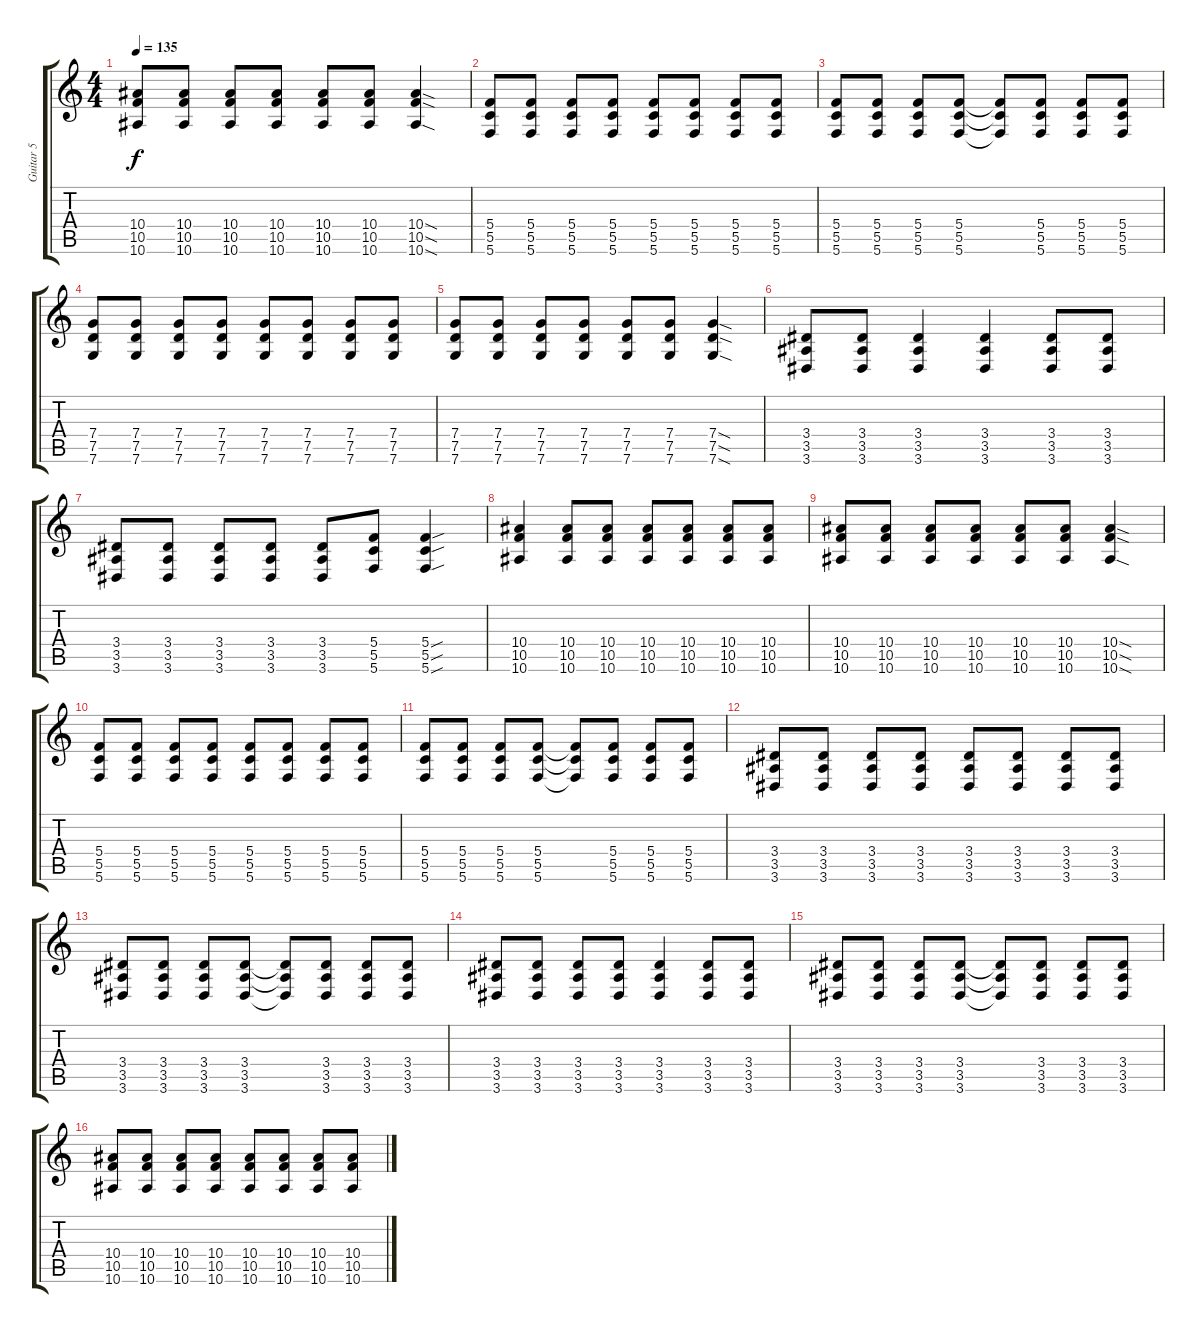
\track ("Guitar 5" "Guitar 5") {instrument distortionguitar}
\staff {score tabs}
\tuning (D4 A3 F3 C3 G2 C2) {hide}
\ts (4 4)
\tempo 135
\clef g2
\ks c
(10.4 10.5 10.6).8{dy f} (10.4 10.5 10.6).8 (10.4 10.5 10.6).8 (10.4 10.5 10.6).8 (10.4 10.5 10.6).8 (10.4 10.5 10.6).8 (10.4{sod} 10.5{sod} 10.6{sod}).4 |
(5.4 5.5 5.6).8 (5.4 5.5 5.6).8 (5.4 5.5 5.6).8 (5.4 5.5 5.6).8 (5.4 5.5 5.6).8 (5.4 5.5 5.6).8 (5.4 5.5 5.6).8 (5.4 5.5 5.6).8 |
(5.4 5.5 5.6).8 (5.4 5.5 5.6).8 (5.4 5.5 5.6).8 (5.4 5.5 5.6).8 (5.4{t} 5.5{t} 5.6{t}).8 (5.4 5.5 5.6).8 (5.4 5.5 5.6).8 (5.4 5.5 5.6).8 |
(7.4 7.5 7.6).8 (7.4 7.5 7.6).8 (7.4 7.5 7.6).8 (7.4 7.5 7.6).8 (7.4 7.5 7.6).8 (7.4 7.5 7.6).8 (7.4 7.5 7.6).8 (7.4 7.5 7.6).8 |
(7.4 7.5 7.6).8 (7.4 7.5 7.6).8 (7.4 7.5 7.6).8 (7.4 7.5 7.6).8 (7.4 7.5 7.6).8 (7.4 7.5 7.6).8 (7.4{sod} 7.5{sod} 7.6{sod}).4 |
(3.4 3.5 3.6).8 (3.4 3.5 3.6).8 (3.4 3.5 3.6).4 (3.4 3.5 3.6).4 (3.4 3.5 3.6).8 (3.4 3.5 3.6).8 |
(3.4 3.5 3.6).8 (3.4 3.5 3.6).8 (3.4 3.5 3.6).8 (3.4 3.5 3.6).8 (3.4 3.5 3.6).8 (5.4 5.5 5.6).8 (5.4{sou} 5.5{sou} 5.6{sou}).4 |
(10.4 10.5 10.6).4 (10.4 10.5 10.6).8 (10.4 10.5 10.6).8 (10.4 10.5 10.6).8 (10.4 10.5 10.6).8 (10.4 10.5 10.6).8 (10.4 10.5 10.6).8 |
(10.4 10.5 10.6).8 (10.4 10.5 10.6).8 (10.4 10.5 10.6).8 (10.4 10.5 10.6).8 (10.4 10.5 10.6).8 (10.4 10.5 10.6).8 (10.4{sod} 10.5{sod} 10.6{sod}).4 |
(5.4 5.5 5.6).8 (5.4 5.5 5.6).8 (5.4 5.5 5.6).8 (5.4 5.5 5.6).8 (5.4 5.5 5.6).8 (5.4 5.5 5.6).8 (5.4 5.5 5.6).8 (5.4 5.5 5.6).8 |
(5.4 5.5 5.6).8 (5.4 5.5 5.6).8 (5.4 5.5 5.6).8 (5.4 5.5 5.6).8 (5.4{t} 5.5{t} 5.6{t}).8 (5.4 5.5 5.6).8 (5.4 5.5 5.6).8 (5.4 5.5 5.6).8 |
(3.4 3.5 3.6).8 (3.4 3.5 3.6).8 (3.4 3.5 3.6).8 (3.4 3.5 3.6).8 (3.4 3.5 3.6).8 (3.4 3.5 3.6).8 (3.4 3.5 3.6).8 (3.4 3.5 3.6).8 |
(3.4 3.5 3.6).8 (3.4 3.5 3.6).8 (3.4 3.5 3.6).8 (3.4 3.5 3.6).8 (3.4{t} 3.5{t} 3.6{t}).8 (3.4 3.5 3.6).8 (3.4 3.5 3.6).8 (3.4 3.5 3.6).8 |
(3.4 3.5 3.6).8 (3.4 3.5 3.6).8 (3.4 3.5 3.6).8 (3.4 3.5 3.6).8 (3.4 3.5 3.6).4 (3.4 3.5 3.6).8 (3.4 3.5 3.6).8 |
(3.4 3.5 3.6).8 (3.4 3.5 3.6).8 (3.4 3.5 3.6).8 (3.4 3.5 3.6).8 (3.4{t} 3.5{t} 3.6{t}).8 (3.4 3.5 3.6).8 (3.4 3.5 3.6).8 (3.4 3.5 3.6).8 |
(10.4 10.5 10.6).8 (10.4 10.5 10.6).8 (10.4 10.5 10.6).8 (10.4 10.5 10.6).8 (10.4 10.5 10.6).8 (10.4 10.5 10.6).8 (10.4 10.5 10.6).8 (10.4 10.5 10.6).8
